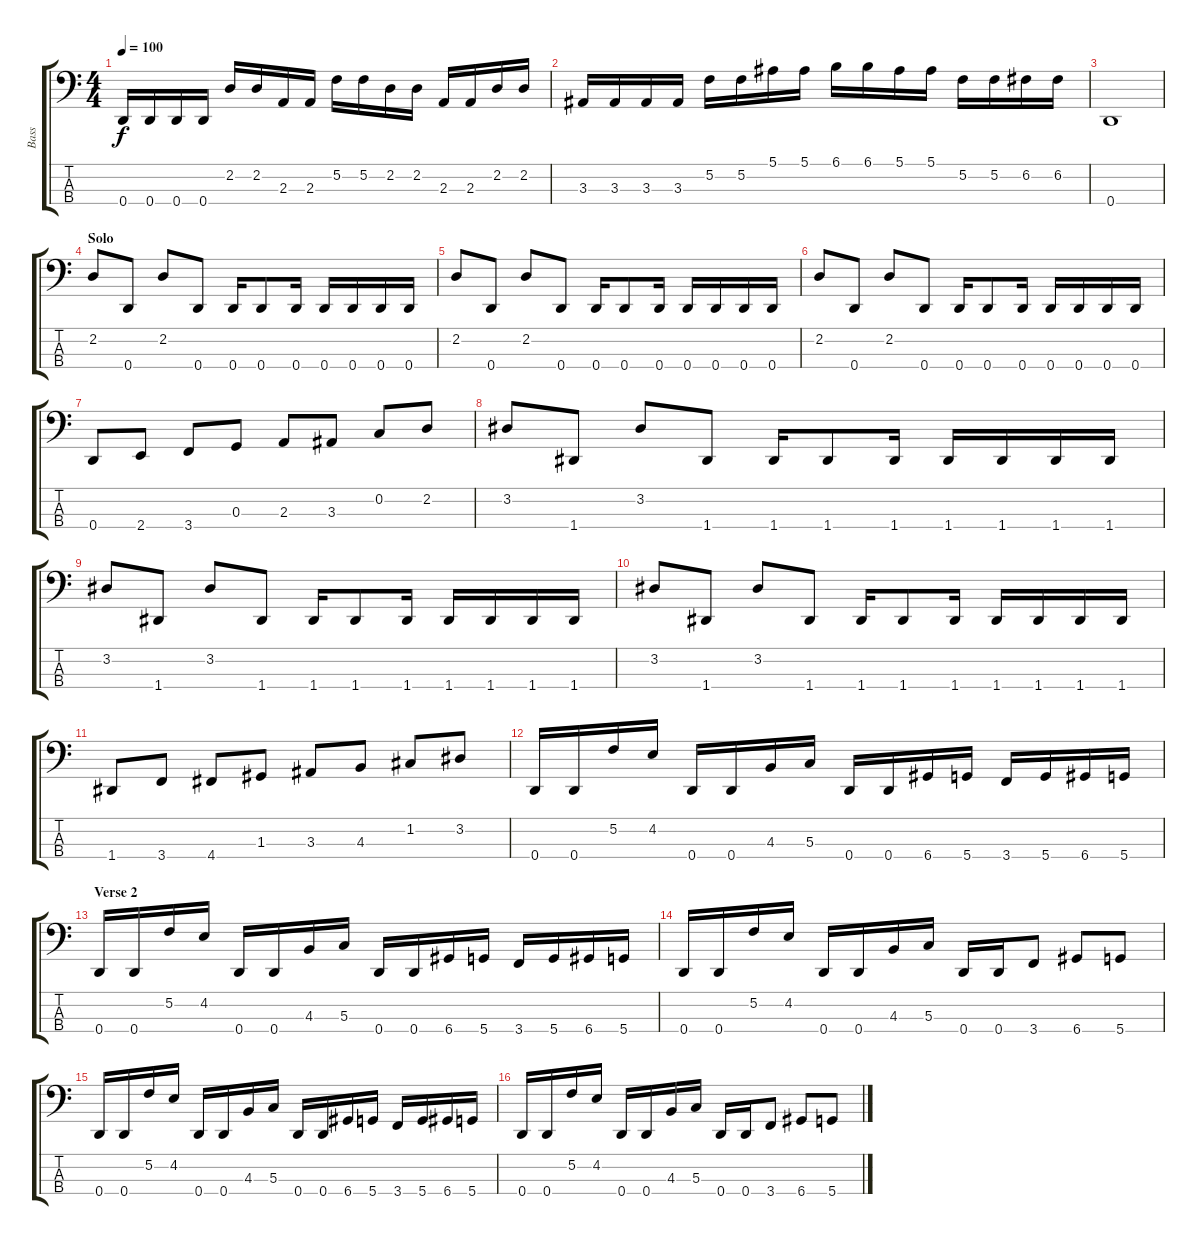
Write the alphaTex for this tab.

\track ("Bass" "Bass") {instrument electricbassfinger}
\staff {score tabs}
\tuning (F2 C2 G1 D1) {hide}
\ts (4 4)
\tempo 100
\clef f4
\ks c
0.4.16{dy f} 0.4.16 0.4.16 0.4.16 2.2.16 2.2.16 2.3.16 2.3.16 5.2.16 5.2.16 2.2.16 2.2.16 2.3.16 2.3.16 2.2.16 2.2.16 |
3.3.16 3.3.16 3.3.16 3.3.16 5.2.16 5.2.16 5.1.16 5.1.16 6.1.16 6.1.16 5.1.16 5.1.16 5.2.16 5.2.16 6.2.16 6.2.16 |
0.4.1 |
\section ("" "Solo")
2.2.8 0.4.8 2.2.8 0.4.8 0.4.16 0.4.8 0.4.16 0.4.16 0.4.16 0.4.16 0.4.16 |
2.2.8 0.4.8 2.2.8 0.4.8 0.4.16 0.4.8 0.4.16 0.4.16 0.4.16 0.4.16 0.4.16 |
2.2.8 0.4.8 2.2.8 0.4.8 0.4.16 0.4.8 0.4.16 0.4.16 0.4.16 0.4.16 0.4.16 |
0.4.8 2.4.8 3.4.8 0.3.8 2.3.8 3.3.8 0.2.8 2.2.8 |
3.2.8 1.4.8 3.2.8 1.4.8 1.4.16 1.4.8 1.4.16 1.4.16 1.4.16 1.4.16 1.4.16 |
3.2.8 1.4.8 3.2.8 1.4.8 1.4.16 1.4.8 1.4.16 1.4.16 1.4.16 1.4.16 1.4.16 |
3.2.8 1.4.8 3.2.8 1.4.8 1.4.16 1.4.8 1.4.16 1.4.16 1.4.16 1.4.16 1.4.16 |
1.4.8 3.4.8 4.4.8 1.3.8 3.3.8 4.3.8 1.2.8 3.2.8 |
0.4.16 0.4.16 5.2.16 4.2.16 0.4.16 0.4.16 4.3.16 5.3.16 0.4.16 0.4.16 6.4.16 5.4.16 3.4.16 5.4.16 6.4.16 5.4.16 |
\section ("" "Verse 2")
0.4.16 0.4.16 5.2.16 4.2.16 0.4.16 0.4.16 4.3.16 5.3.16 0.4.16 0.4.16 6.4.16 5.4.16 3.4.16 5.4.16 6.4.16 5.4.16 |
0.4.16 0.4.16 5.2.16 4.2.16 0.4.16 0.4.16 4.3.16 5.3.16 0.4.16 0.4.16 3.4.8 6.4.8 5.4.8 |
0.4.16 0.4.16 5.2.16 4.2.16 0.4.16 0.4.16 4.3.16 5.3.16 0.4.16 0.4.16 6.4.16 5.4.16 3.4.16 5.4.16 6.4.16 5.4.16 |
0.4.16 0.4.16 5.2.16 4.2.16 0.4.16 0.4.16 4.3.16 5.3.16 0.4.16 0.4.16 3.4.8 6.4.8 5.4.8
